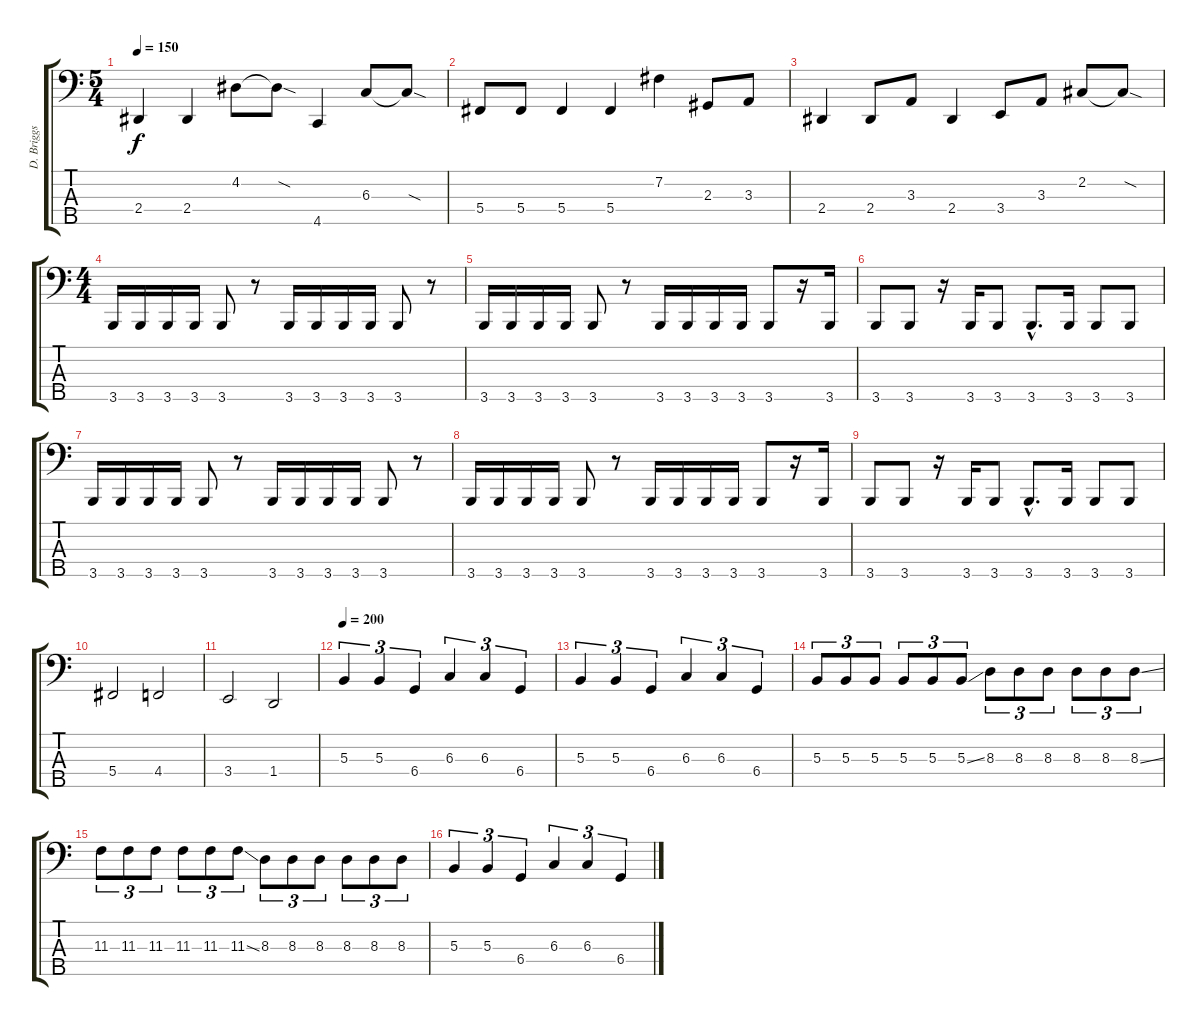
\track ("D. Briggs Bass" "D. Briggs ") {instrument electricbassfinger}
\staff {score tabs}
\tuning (E2 B1 Gb1 Db1 Ab0) {hide}
\ts (5 4)
\tempo 150
\clef f4
\ks c
2.4.4{dy f} 2.4.4 4.2.8 4.2{sod t}.8 4.5.4 6.3.8 6.3{sod t}.8 |
5.4.8 5.4.8 5.4.4 5.4.4 7.2.4 2.3.8 3.3.8 |
2.4.4 2.4.8 3.3.8 2.4.4 3.4.8 3.3.8 2.2.8 2.2{sod t}.8 |
\ts (4 4)
3.5.16 3.5.16 3.5.16 3.5.16 3.5.8 r.8 3.5.16 3.5.16 3.5.16 3.5.16 3.5.8 r.8 |
3.5.16 3.5.16 3.5.16 3.5.16 3.5.8 r.8 3.5.16 3.5.16 3.5.16 3.5.16 3.5.8 r.16 3.5.16 |
3.5.8 3.5.8 r.16 3.5.16 3.5.8 3.5{hac}.8{d} 3.5.16 3.5.8 3.5.8 |
3.5.16 3.5.16 3.5.16 3.5.16 3.5.8 r.8 3.5.16 3.5.16 3.5.16 3.5.16 3.5.8 r.8 |
3.5.16 3.5.16 3.5.16 3.5.16 3.5.8 r.8 3.5.16 3.5.16 3.5.16 3.5.16 3.5.8 r.16 3.5.16 |
3.5.8 3.5.8 r.16 3.5.16 3.5.8 3.5{hac}.8{d} 3.5.16 3.5.8 3.5.8 |
5.4.2 4.4.2 |
3.4.2 1.4.2 |
\tempo 200
5.3.4{tu (3 2)} 5.3.4{tu (3 2)} 6.4.4{tu (3 2)} 6.3.4{tu (3 2)} 6.3.4{tu (3 2)} 6.4.4{tu (3 2)} |
5.3.4{tu (3 2)} 5.3.4{tu (3 2)} 6.4.4{tu (3 2)} 6.3.4{tu (3 2)} 6.3.4{tu (3 2)} 6.4.4{tu (3 2)} |
5.3.8{tu (3 2)} 5.3.8{tu (3 2)} 5.3.8{tu (3 2)} 5.3.8{tu (3 2)} 5.3.8{tu (3 2)} 5.3{ss}.8{tu (3 2)} 8.3.8{tu (3 2)} 8.3.8{tu (3 2)} 8.3.8{tu (3 2)} 8.3.8{tu (3 2)} 8.3.8{tu (3 2)} 8.3{ss}.8{tu (3 2)} |
11.3.8{tu (3 2)} 11.3.8{tu (3 2)} 11.3.8{tu (3 2)} 11.3.8{tu (3 2)} 11.3.8{tu (3 2)} 11.3{ss}.8{tu (3 2)} 8.3.8{tu (3 2)} 8.3.8{tu (3 2)} 8.3.8{tu (3 2)} 8.3.8{tu (3 2)} 8.3.8{tu (3 2)} 8.3.8{tu (3 2)} |
5.3.4{tu (3 2)} 5.3.4{tu (3 2)} 6.4.4{tu (3 2)} 6.3.4{tu (3 2)} 6.3.4{tu (3 2)} 6.4.4{tu (3 2)}
